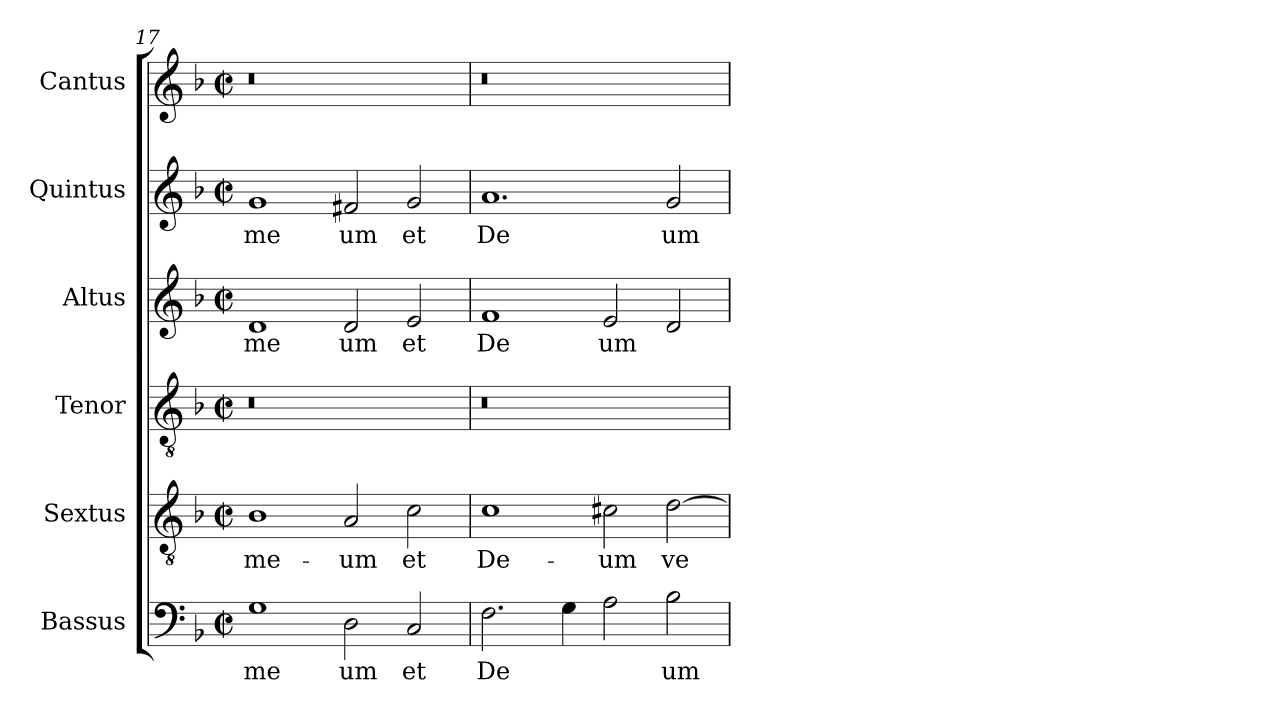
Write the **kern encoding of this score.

**kern	**text	**kern	**text	**kern	**kern	**text	**kern	**text	**kern
*part6	*part6	*part5	*part5	*part4	*part3	*part3	*part2	*part2	*part1
*staff6	*staff6	*staff5	*staff5	*staff4	*staff3	*staff3	*staff2	*staff2	*staff1
*I"Bassus	*	*I"Sextus	*	*I"Tenor	*I"Altus	*	*I"Quintus	*	*I"Cantus
!!LO:PB:g=z
*clefF4	*	*clefGv2	*	*clefGv2	*clefG2	*	*clefG2	*	*clefG2
*k[b-]	*	*k[b-]	*	*k[b-]	*k[b-]	*	*k[b-]	*	*k[b-]
*F:	*	*F:	*	*F:	*F:	*	*F:	*	*F:
*M2/2	*	*M2/2	*	*M2/2	*M2/2	*	*M2/2	*	*M2/2
*met(c|)	*	*met(c|)	*	*met(c|)	*met(c|)	*	*met(c|)	*	*met(c|)
=17	=17	=17	=17	=17	=17	=17	=17	=17	=17
!	!LO:LY:b:cj	!	!LO:LY:b:cj	!	!	!LO:LY:b:cj	!	!LO:LY:b:cj	!
1G	me	1B-	me-	0r	1d	me	1g	me	0r
!	!LO:LY:b:cj	!	!LO:LY:b:cj	!	!	!LO:LY:b:cj	!	!LO:LY:b:cj	!
2D\	um	2A/	-um	.	2d/	um	2f#X/	um	.
!	!LO:LY:b:cj	!	!LO:LY:b:cj	!	!	!LO:LY:b:cj	!	!LO:LY:b:cj	!
2C/	et	2c\	et	.	2e/	et	2g/	et	.
=18	=18	=18	=18	=18	=18	=18	=18	=18	=18
!	!LO:LY:b	!	!LO:LY:b:cj	!	!	!LO:LY:b:cj	!	!LO:LY:b:cj	!
2.F\	De	1c	De-	0r	1f	De	1.a	De	0r
4G\	.	.	.	.	.	.	.	.	.
!	!	!	!LO:LY:b:cj	!	!	!LO:LY:b	!	!	!
2A\	.	2c#X\	-um	.	2e/	um	.	.	.
!	!LO:LY:b:cj	!	!LO:LY:b:cj	!	!	!	!	!LO:LY:b:cj	!
2B-\	um	[>2d\	ve-	.	2d/	.	2g/	um	.
=	=	=	=	=	=	=	=	=	=
*-	*-	*-	*-	*-	*-	*-	*-	*-	*-
